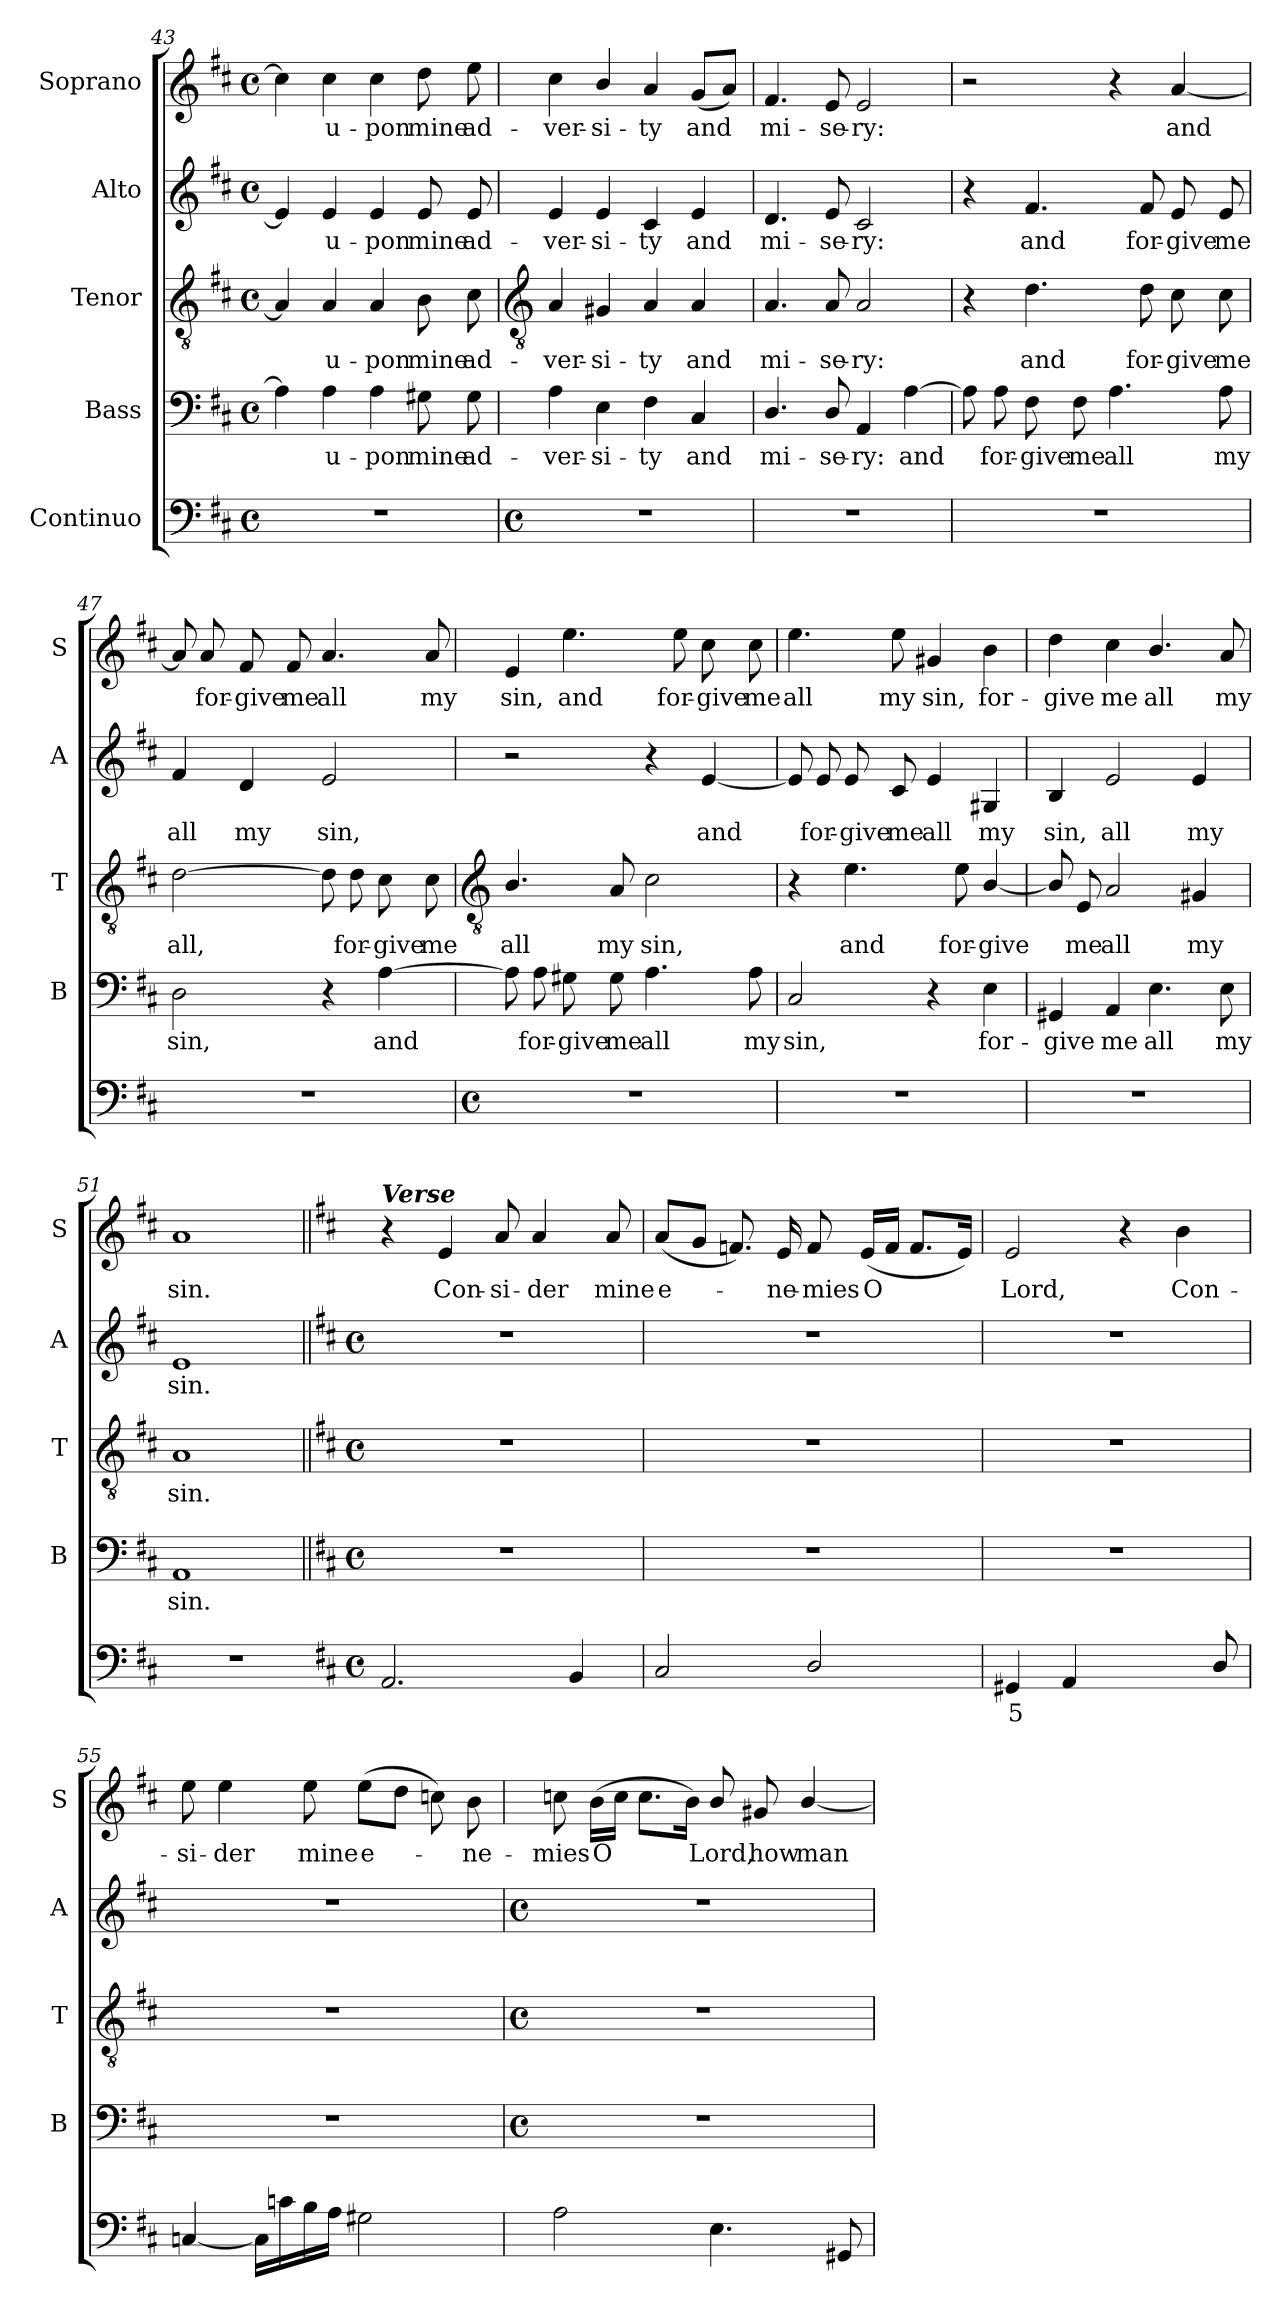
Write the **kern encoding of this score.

**kern	**text	**kern	**text	**kern	**text	**kern	**text	**kern	**text
*part5	*part5	*part4	*part4	*part3	*part3	*part2	*part2	*part1	*part1
*staff5	*staff5	*staff4	*staff4	*staff3	*staff3	*staff2	*staff2	*staff1	*staff1
*I"Continuo	*	*I"Bass	*	*I"Tenor	*	*I"Alto	*	*I"Soprano	*
*	*	*I'B	*	*I'T	*	*I'A	*	*I'S	*
*clefF4	*	*clefF4	*	*clefGv2	*	*clefG2	*	*clefG2	*
*k[f#c#]	*	*k[f#c#]	*	*k[f#c#]	*	*k[f#c#]	*	*k[f#c#]	*
*D:	*	*D:	*	*D:	*	*D:	*	*D:	*
*M4/4	*	*M4/4	*	*M4/4	*	*M4/4	*	*M4/4	*
*met(c)	*	*met(c)	*	*met(c)	*	*met(c)	*	*met(c)	*
=43	=43	=43	=43	=43	=43	=43	=43	=43	=43
1r	.	4A]	.	4A]	.	4e]	.	4cc#]	.
!	!	!	!LO:LY:b	!	!LO:LY:b	!	!LO:LY:b	!	!LO:LY:b
.	.	4A	u-	4A	u-	4e	u-	4cc#	u-
!	!	!	!LO:LY:b	!	!LO:LY:b	!	!LO:LY:b	!	!LO:LY:b
.	.	4A	-pon	4A	-pon	4e	-pon	4cc#	-pon
!	!	!	!LO:LY:b	!	!LO:LY:b	!	!LO:LY:b	!	!LO:LY:b
.	.	8G#X	mine	8B	mine	8e	mine	8dd	mine
!	!	!	!LO:LY:b	!	!LO:LY:b	!	!LO:LY:b	!	!LO:LY:b
.	.	8G#	ad-	8c#	ad-	8e	ad-	8ee	ad-
!!LO:LB:g=z
=44	=44	=44	=44	=44	=44	=44	=44	=44	=44
*	*	*	*	*clefGv2	*	*	*	*	*
*M4/4	*	*	*	*	*	*	*	*	*
*met(c)	*	*	*	*	*	*	*	*	*
!	!	!	!LO:LY:b	!	!LO:LY:b	!	!LO:LY:b	!	!LO:LY:b
1r	.	4A	-ver-	4A/	-ver-	4e	-ver-	4cc#	-ver-
!	!	!	!LO:LY:b	!	!LO:LY:b	!	!LO:LY:b	!	!LO:LY:b
.	.	4E	-si-	4G#X	-si-	4e	-si-	4b/	-si-
!	!	!	!LO:LY:b	!	!LO:LY:b	!	!LO:LY:b	!	!LO:LY:b
.	.	4F#	-ty	4A	-ty	4c#	-ty	4a	-ty
!	!	!	!LO:LY:b	!	!LO:LY:b	!	!LO:LY:b	!	!LO:LY:b
.	.	4C#	and	4A	and	4e	and	(<8gL	and
.	.	.	.	.	.	.	.	8aJ)	.
=45	=45	=45	=45	=45	=45	=45	=45	=45	=45
!	!	!	!LO:LY:b	!	!LO:LY:b	!	!LO:LY:b	!	!LO:LY:b
1r	.	4.D/	mi-	4.A	mi-	4.d	mi-	4.f#	mi-
!	!	!	!LO:LY:b	!	!LO:LY:b	!	!LO:LY:b	!	!LO:LY:b
.	.	8D/	-se-	8A	-se-	8e	-se-	8e	-se-
!	!	!	!LO:LY:b	!	!LO:LY:b	!	!LO:LY:b	!	!LO:LY:b
.	.	4AA	-ry:	2A	-ry:	2c#	-ry:	2e	-ry:
!	!	!	!LO:LY:b	!	!	!	!	!	!
.	.	[4A	and	.	.	.	.	.	.
=46	=46	=46	=46	=46	=46	=46	=46	=46	=46
1r	.	8A]	.	4r	.	4r	.	2r	.
!	!	!	!LO:LY:b	!	!	!	!	!	!
.	.	8A	for-	.	.	.	.	.	.
!	!	!	!LO:LY:b	!	!LO:LY:b	!	!LO:LY:b	!	!
.	.	8F#	-give	4.d	and	4.f#	and	.	.
!	!	!	!LO:LY:b	!	!	!	!	!	!
.	.	8F#	me	.	.	.	.	.	.
!	!	!	!LO:LY:b	!	!	!	!	!	!
.	.	4.A	all	.	.	.	.	4r	.
!	!	!	!	!	!LO:LY:b	!	!LO:LY:b	!	!
.	.	.	.	8d	for-	8f#	for-	.	.
!	!	!	!	!	!LO:LY:b	!	!LO:LY:b	!	!LO:LY:b
.	.	.	.	8c#	-give	8e	-give	[4a	and
!	!	!	!LO:LY:b	!	!LO:LY:b	!	!LO:LY:b	!	!
.	.	8A	my	8c#	me	8e	me	.	.
=47	=47	=47	=47	=47	=47	=47	=47	=47	=47
!	!	!	!LO:LY:b	!	!LO:LY:b	!	!LO:LY:b	!	!
1r	.	2D	sin,	[2d	all,	4f#	all	8a]	.
!	!	!	!	!	!	!	!	!	!LO:LY:b
.	.	.	.	.	.	.	.	8a	for-
!	!	!	!	!	!	!	!LO:LY:b	!	!LO:LY:b
.	.	.	.	.	.	4d	my	8f#	-give
!	!	!	!	!	!	!	!	!	!LO:LY:b
.	.	.	.	.	.	.	.	8f#	me
!	!	!	!	!	!	!	!LO:LY:b	!	!LO:LY:b
.	.	4r	.	8d]	.	2e	sin,	4.a	all
!	!	!	!	!	!LO:LY:b	!	!	!	!
.	.	.	.	8d	for-	.	.	.	.
!	!	!	!LO:LY:b	!	!LO:LY:b	!	!	!	!
.	.	[4A	and	8c#	-give	.	.	.	.
!	!	!	!	!	!LO:LY:b	!	!	!	!LO:LY:b
.	.	.	.	8c#	me	.	.	8a	my
!!LO:LB:g=z
=48	=48	=48	=48	=48	=48	=48	=48	=48	=48
*	*	*	*	*clefGv2	*	*	*	*	*
*M4/4	*	*	*	*	*	*	*	*	*
*met(c)	*	*	*	*	*	*	*	*	*
!	!	!	!	!	!LO:LY:b	!	!	!	!LO:LY:b
1r	.	8A]	.	4.B/	all	2r	.	4e	sin,
!	!	!	!LO:LY:b	!	!	!	!	!	!
.	.	8A	for-	.	.	.	.	.	.
!	!	!	!LO:LY:b	!	!	!	!	!	!LO:LY:b
.	.	8G#X	-give	.	.	.	.	4.ee	and
!	!	!	!LO:LY:b	!	!LO:LY:b	!	!	!	!
.	.	8G#	me	8A	my	.	.	.	.
!	!	!	!LO:LY:b	!	!LO:LY:b	!	!	!	!
.	.	4.A	all	2c#	sin,	4r	.	.	.
!	!	!	!	!	!	!	!	!	!LO:LY:b
.	.	.	.	.	.	.	.	8ee	for-
!	!	!	!	!	!	!	!LO:LY:b	!	!LO:LY:b
.	.	.	.	.	.	[4e	and	8cc#	-give
!	!	!	!LO:LY:b	!	!	!	!	!	!LO:LY:b
.	.	8A	my	.	.	.	.	8cc#	me
=49	=49	=49	=49	=49	=49	=49	=49	=49	=49
!	!	!	!LO:LY:b	!	!	!	!	!	!LO:LY:b
1r	.	2C#	sin,	4r	.	8e]	.	4.ee	all
!	!	!	!	!	!	!	!LO:LY:b	!	!
.	.	.	.	.	.	8e	for-	.	.
!	!	!	!	!	!LO:LY:b	!	!LO:LY:b	!	!
.	.	.	.	4.e	and	8e	-give	.	.
!	!	!	!	!	!	!	!LO:LY:b	!	!LO:LY:b
.	.	.	.	.	.	8c#	me	8ee	my
!	!	!	!	!	!	!	!LO:LY:b	!	!LO:LY:b
.	.	4r	.	.	.	4e	all	4g#X	sin,
!	!	!	!	!	!LO:LY:b	!	!	!	!
.	.	.	.	8e	for-	.	.	.	.
!	!	!	!LO:LY:b	!	!LO:LY:b	!	!LO:LY:b	!	!LO:LY:b
.	.	4E	for-	[4B/	-give	4G#X	my	4b	for-
=50	=50	=50	=50	=50	=50	=50	=50	=50	=50
!	!	!	!LO:LY:b	!	!	!	!LO:LY:b	!	!LO:LY:b
1r	.	4GG#X	-give	8B/]	.	4B	sin,	4dd	-give
!	!	!	!	!	!LO:LY:b	!	!	!	!
.	.	.	.	8E	me	.	.	.	.
!	!	!	!LO:LY:b	!	!LO:LY:b	!	!LO:LY:b	!	!LO:LY:b
.	.	4AA	me	2A/	all	2e	all	4cc#	me
!	!	!	!LO:LY:b	!	!	!	!	!	!LO:LY:b
.	.	4.E	all	.	.	.	.	4.b/	all
!	!	!	!	!	!LO:LY:b	!	!LO:LY:b	!	!
.	.	.	.	4G#X	my	4e	my	.	.
!	!	!	!LO:LY:b	!	!	!	!	!	!LO:LY:b
.	.	8E	my	.	.	.	.	8a	my
=51	=51	=51	=51	=51	=51	=51	=51	=51	=51
!	!	!	!LO:LY:b	!	!LO:LY:b	!	!LO:LY:b	!	!LO:LY:b
1r	.	1AA	sin.	1A	sin.	1e	sin.	1a	sin.
!!LO:LB:g=z
=52	=52||	=52||	=52||	=52||	=52||	=52||	=52||	=52||	=52||
*k[f#c#]	*	*	*	*	*	*	*	*	*
*D:	*	*	*	*	*	*	*	*	*
*M4/4	*	*M4/4	*	*M4/4	*	*M4/4	*	*	*
*met(c)	*	*met(c)	*	*met(c)	*	*met(c)	*	*	*
!	!	!	!	!	!	!	!	!LO:TX:a:Bi:t=Verse	!
2.AA	.	1r	.	1r	.	1r	.	4r	.
!	!	!	!	!	!	!	!	!	!LO:LY:b
.	.	.	.	.	.	.	.	4e	Con-
!	!	!	!	!	!	!	!	!	!LO:LY:b
.	.	.	.	.	.	.	.	8a	-si-
!	!	!	!	!	!	!	!	!	!LO:LY:b
.	.	.	.	.	.	.	.	4a	-der
4BB	.	.	.	.	.	.	.	.	.
!	!	!	!	!	!	!	!	!	!LO:LY:b
.	.	.	.	.	.	.	.	8a	mine
=53	=53	=53	=53	=53	=53	=53	=53	=53	=53
!	!	!	!	!	!	!	!	!	!LO:LY:b
2C#	.	1r	.	1r	.	1r	.	(<8aL	e-
.	.	.	.	.	.	.	.	8gJ	.
.	.	.	.	.	.	.	.	8.fn)	.
!	!	!	!	!	!	!	!	!	!LO:LY:b
.	.	.	.	.	.	.	.	16e	ne-
!	!	!	!	!	!	!	!	!	!LO:LY:b
2D/	.	.	.	.	.	.	.	8f	-mies
!	!	!	!	!	!	!	!	!	!LO:LY:b
.	.	.	.	.	.	.	.	(<16eLL	O
.	.	.	.	.	.	.	.	16fJJ	.
.	.	.	.	.	.	.	.	8.fL	.
.	.	.	.	.	.	.	.	16eJ)	.
=54	=54	=54	=54	=54	=54	=54	=54	=54	=54
!	!LO:LY:b	!	!	!	!	!	!	!	!LO:LY:b
4GG#X	5	1r	.	1r	.	1r	.	2e	Lord,
4AA	.	.	.	.	.	.	.	.	.
!	!LO:LY:b	!	!	!	!	!	!	!	!
[4Eyy	4	.	.	.	.	.	.	4r	.
!	!LO:LY:b	!	!	!	!	!	!	!	!LO:LY:b
8Eyy]	3	.	.	.	.	.	.	4b	Con-
8D/	.	.	.	.	.	.	.	.	.
=55	=55	=55	=55	=55	=55	=55	=55	=55	=55
!	!	!	!	!	!	!	!	!	!LO:LY:b
[4Cn	.	1r	.	1r	.	1r	.	8ee	-si-
!	!	!	!	!	!	!	!	!	!LO:LY:b
.	.	.	.	.	.	.	.	4ee	-der
16CLL]	.	.	.	.	.	.	.	.	.
16c	.	.	.	.	.	.	.	.	.
!	!	!	!	!	!	!	!	!	!LO:LY:b
16B	.	.	.	.	.	.	.	8ee	mine
16AJJ	.	.	.	.	.	.	.	.	.
!	!	!	!	!	!	!	!	!	!LO:LY:b
2G#X	.	.	.	.	.	.	.	(>8eeL	e-
.	.	.	.	.	.	.	.	8ddJ	.
.	.	.	.	.	.	.	.	8ccn)	.
!	!	!	!	!	!	!	!	!	!LO:LY:b
.	.	.	.	.	.	.	.	8b	ne-
!!LO:LB:g=z
=56	=56	=56	=56	=56	=56	=56	=56	=56	=56
*	*	*M4/4	*	*M4/4	*	*M4/4	*	*	*
*	*	*met(c)	*	*met(c)	*	*met(c)	*	*	*
!	!	!	!	!	!	!	!	!	!LO:LY:b
2A	.	1r	.	1r	.	1r	.	8ccn	-mies
!	!	!	!	!	!	!	!	!	!LO:LY:b
.	.	.	.	.	.	.	.	(>16bLL	O
.	.	.	.	.	.	.	.	16ccJJ	.
.	.	.	.	.	.	.	.	8.ccL	.
.	.	.	.	.	.	.	.	16bJ)	.
!	!	!	!	!	!	!	!	!	!LO:LY:b
4.E	.	.	.	.	.	.	.	8b/	Lord,
!	!	!	!	!	!	!	!	!	!LO:LY:b
.	.	.	.	.	.	.	.	8g#X	how
!	!	!	!	!	!	!	!	!	!LO:LY:b
.	.	.	.	.	.	.	.	[4b/	man-
8GG#X	.	.	.	.	.	.	.	.	.
=	=	=	=	=	=	=	=	=	=
*-	*-	*-	*-	*-	*-	*-	*-	*-	*-
